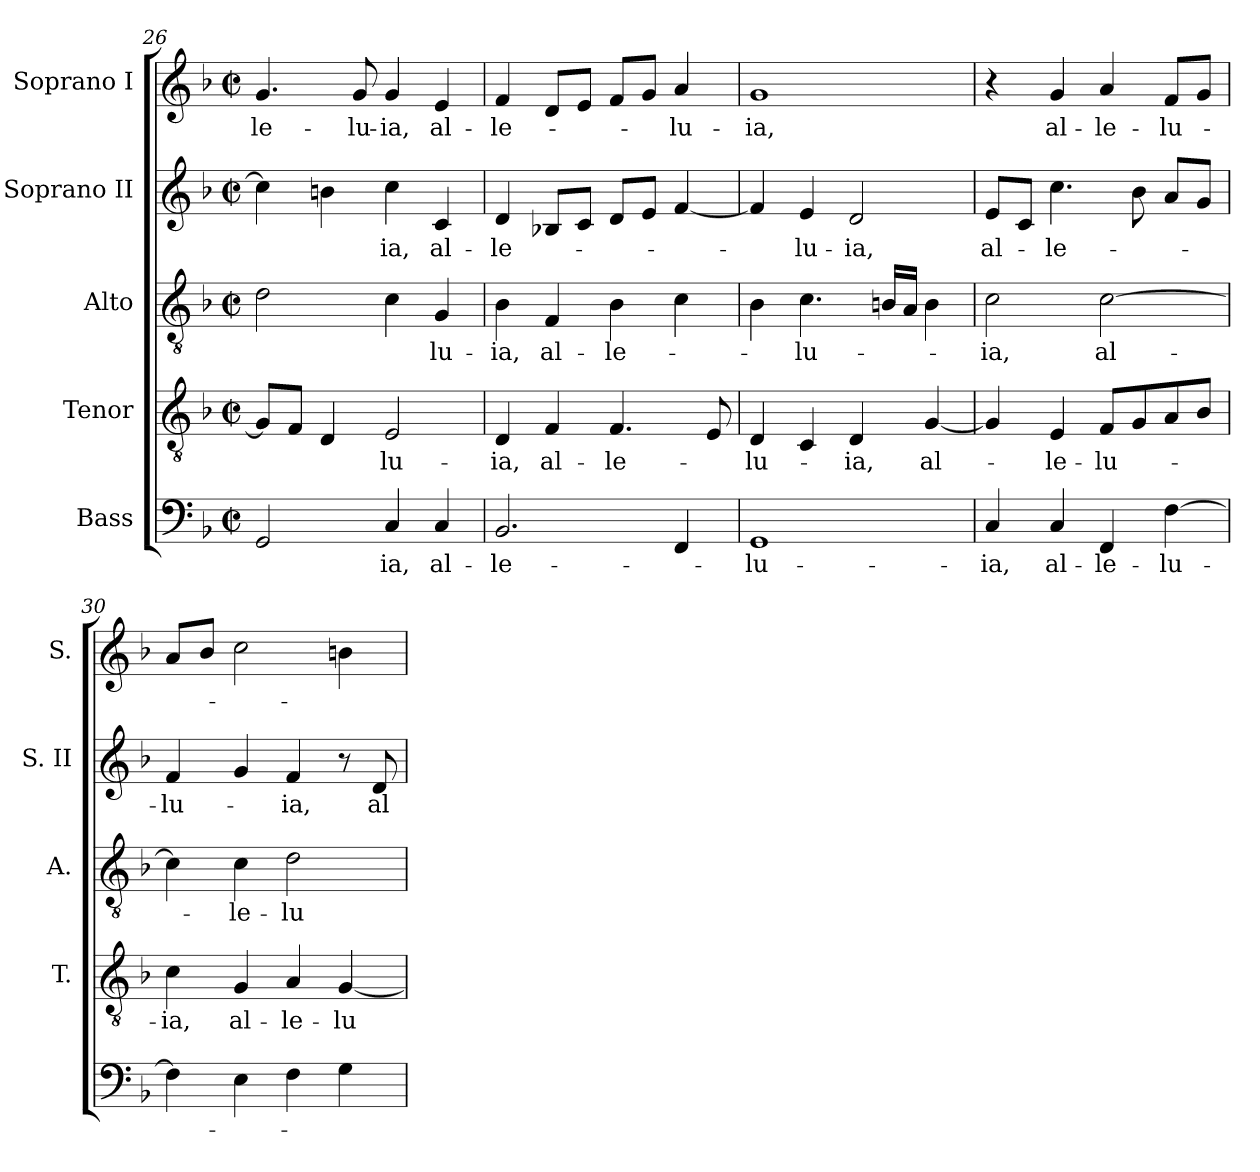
**kern	**text	**kern	**text	**kern	**text	**kern	**text	**kern	**text
*part5	*part5	*part4	*part4	*part3	*part3	*part2	*part2	*part1	*part1
*staff5	*staff5	*staff4	*staff4	*staff3	*staff3	*staff2	*staff2	*staff1	*staff1
*I"Bass	*	*I"Tenor	*	*I"Alto	*	*I"Soprano II	*	*I"Soprano I	*
*	*	*I'T.	*	*I'A.	*	*I'S. II	*	*I'S.	*
*clefF4	*	*clefGv2	*	*clefGv2	*	*clefG2	*	*clefG2	*
*	*	*ITrd7c12	*	*	*	*	*	*	*
*k[b-]	*	*k[b-]	*	*k[b-]	*	*k[b-]	*	*k[b-]	*
*F:	*	*F:	*	*F:	*	*F:	*	*F:	*
*M2/2	*	*M2/2	*	*M2/2	*	*M2/2	*	*M2/2	*
*met(c|)	*	*met(c|)	*	*met(c|)	*	*met(c|)	*	*met(c|)	*
=26	=26	=26	=26	=26	=26	=26	=26	=26	=26
!	!	!	!	!	!	!	!	!	!LO:LY:b:color=#000000
2GGi/	.	8GGi/L]	.	2di\	.	4cci\]	.	4.gi/	-le-
.	.	8FFi/J	.	.	.	.	.	.	.
.	.	4DDi/	.	.	.	4bni\	.	.	.
!	!	!	!	!	!	!	!	!	!LO:LY:b:color=#000000
.	.	.	.	.	.	.	.	8gi/	-lu-
!	!LO:LY:b:color=#000000	!	!	!	!	!	!	!	!
!	!	!	!LO:LY:b:color=#000000	!	!	!	!	!	!
!	!	!	!	!	!	!	!LO:LY:b:color=#000000	!	!
!	!	!	!	!	!	!	!	!	!LO:LY:b:color=#000000
4Ci/	-ia,	2EEi/	-lu-	4ci\	.	4cci\	-ia,	4gi/	-ia,
!	!LO:LY:b:color=#000000	!	!	!	!	!	!	!	!
!	!	!	!	!	!LO:LY:b:color=#000000	!	!	!	!
!	!	!	!	!	!	!	!LO:LY:b:color=#000000	!	!
!	!	!	!	!	!	!	!	!	!LO:LY:b:color=#000000
4Ci/	al-	.	.	4Gi/	-lu-	4ci/	al-	4ei/	al-
=27	=27	=27	=27	=27	=27	=27	=27	=27	=27
!	!LO:LY:b:color=#000000	!	!	!	!	!	!	!	!
!	!	!	!LO:LY:b:color=#000000	!	!	!	!	!	!
!	!	!	!	!	!LO:LY:b:color=#000000	!	!	!	!
!	!	!	!	!	!	!	!LO:LY:b:color=#000000	!	!
!	!	!	!	!	!	!	!	!	!LO:LY:b:color=#000000
2.BB-i/	-le-	4DDi/	-ia,	4B-i\	-ia,	4di/	-le-	4fi/	-le-
!	!	!	!LO:LY:b:color=#000000	!	!	!	!	!	!
!	!	!	!	!	!LO:LY:b:color=#000000	!	!	!	!
.	.	4FFi/	al-	4Fi/	al-	8B-Xi/L	.	8di/L	.
.	.	.	.	.	.	8ci/J	.	8ei/J	.
!	!	!	!LO:LY:b:color=#000000	!	!	!	!	!	!
!	!	!	!	!	!LO:LY:b:color=#000000	!	!	!	!
.	.	4.FFi/	-le-	4B-i\	-le-	8di/L	.	8fi/L	.
.	.	.	.	.	.	8ei/J	.	8gi/J	.
!	!	!	!	!	!	!	!	!	!LO:LY:b:color=#000000
4FFi/	.	.	.	4ci\	.	[<4fi/	.	4ai/	-lu-
.	.	8EEi/	.	.	.	.	.	.	.
!!LO:PB:g=z
=28	=28	=28	=28	=28	=28	=28	=28	=28	=28
!	!LO:LY:b:color=#000000	!	!	!	!	!	!	!	!
!	!	!	!LO:LY:b:color=#000000	!	!	!	!	!	!
!	!	!	!	!	!	!	!	!	!LO:LY:b:color=#000000
1GGi	-lu-	4DDi/	-lu-	4B-i\	.	4fi/]	.	1gi	-ia,
!	!	!	!	!	!LO:LY:b:color=#000000	!	!	!	!
!	!	!	!	!	!	!	!LO:LY:b:color=#000000	!	!
.	.	4CCi/	.	4.ci\	-lu-	4ei/	-lu-	.	.
!	!	!	!LO:LY:b:color=#000000	!	!	!	!	!	!
!	!	!	!	!	!	!	!LO:LY:b:color=#000000	!	!
.	.	4DDi/	-ia,	.	.	2di/	-ia,	.	.
.	.	.	.	16Bni/LL	.	.	.	.	.
.	.	.	.	16Ai/JJ	.	.	.	.	.
!	!	!	!LO:LY:b:color=#000000	!	!	!	!	!	!
.	.	[<4GGi/	al-	4Bi\	.	.	.	.	.
=29	=29	=29	=29	=29	=29	=29	=29	=29	=29
!	!LO:LY:b:color=#000000	!	!	!	!	!	!	!	!
!	!	!	!	!	!LO:LY:b:color=#000000	!	!	!	!
!	!	!	!	!	!	!	!LO:LY:b:color=#000000	!	!
4Ci/	-ia,	4GGi/]	.	2ci\	-ia,	8ei/L	al-	4r	.
.	.	.	.	.	.	8ci/J	.	.	.
!	!LO:LY:b:color=#000000	!	!	!	!	!	!	!	!
!	!	!	!LO:LY:b:color=#000000	!	!	!	!	!	!
!	!	!	!	!	!	!	!LO:LY:b:color=#000000	!	!
!	!	!	!	!	!	!	!	!	!LO:LY:b:color=#000000
4Ci/	al-	4EEi/	-le-	.	.	4.cci\	-le-	4gi/	al-
!	!LO:LY:b:color=#000000	!	!	!	!	!	!	!	!
!	!	!	!LO:LY:b:color=#000000	!	!	!	!	!	!
!	!	!	!	!	!LO:LY:b:color=#000000	!	!	!	!
!	!	!	!	!	!	!	!	!	!LO:LY:b:color=#000000
4FFi/	-le-	8FFi/L	-lu-	[>2ci\	al-	.	.	4ai/	-le-
.	.	8GGi/	.	.	.	8b-i\	.	.	.
!	!LO:LY:b:color=#000000	!	!	!	!	!	!	!	!
!	!	!	!	!	!	!	!	!	!LO:LY:b:color=#000000
[>4Fi\	-lu-	8AAi/	.	.	.	8ai/L	.	8fi/L	-lu-
.	.	8BB-i/J	.	.	.	8gi/J	.	8gi/J	.
=30	=30	=30	=30	=30	=30	=30	=30	=30	=30
!	!	!	!LO:LY:b:color=#000000	!	!	!	!	!	!
!	!	!	!	!	!	!	!LO:LY:b:color=#000000	!	!
4Fi\]	.	4Ci\	-ia,	4ci\]	.	4fi/	-lu-	8ai/L	.
.	.	.	.	.	.	.	.	8b-i/J	.
!	!	!	!LO:LY:b:color=#000000	!	!	!	!	!	!
!	!	!	!	!	!LO:LY:b:color=#000000	!	!	!	!
4Ei\	.	4GGi/	al-	4ci\	-le-	4gi/	.	2cci\	.
!	!	!	!LO:LY:b:color=#000000	!	!	!	!	!	!
!	!	!	!	!	!LO:LY:b:color=#000000	!	!	!	!
!	!	!	!	!	!	!	!LO:LY:b:color=#000000	!	!
4Fi\	.	4AAi/	-le-	2di\	-lu-	4fi/	-ia,	.	.
!	!	!	!LO:LY:b:color=#000000	!	!	!	!	!	!
4Gi\	.	[<4GGi/	-lu-	.	.	8r	.	4bni\	.
!	!	!	!	!	!	!	!LO:LY:b:color=#000000	!	!
.	.	.	.	.	.	8di/	al-	.	.
=	=	=	=	=	=	=	=	=	=
*-	*-	*-	*-	*-	*-	*-	*-	*-	*-
